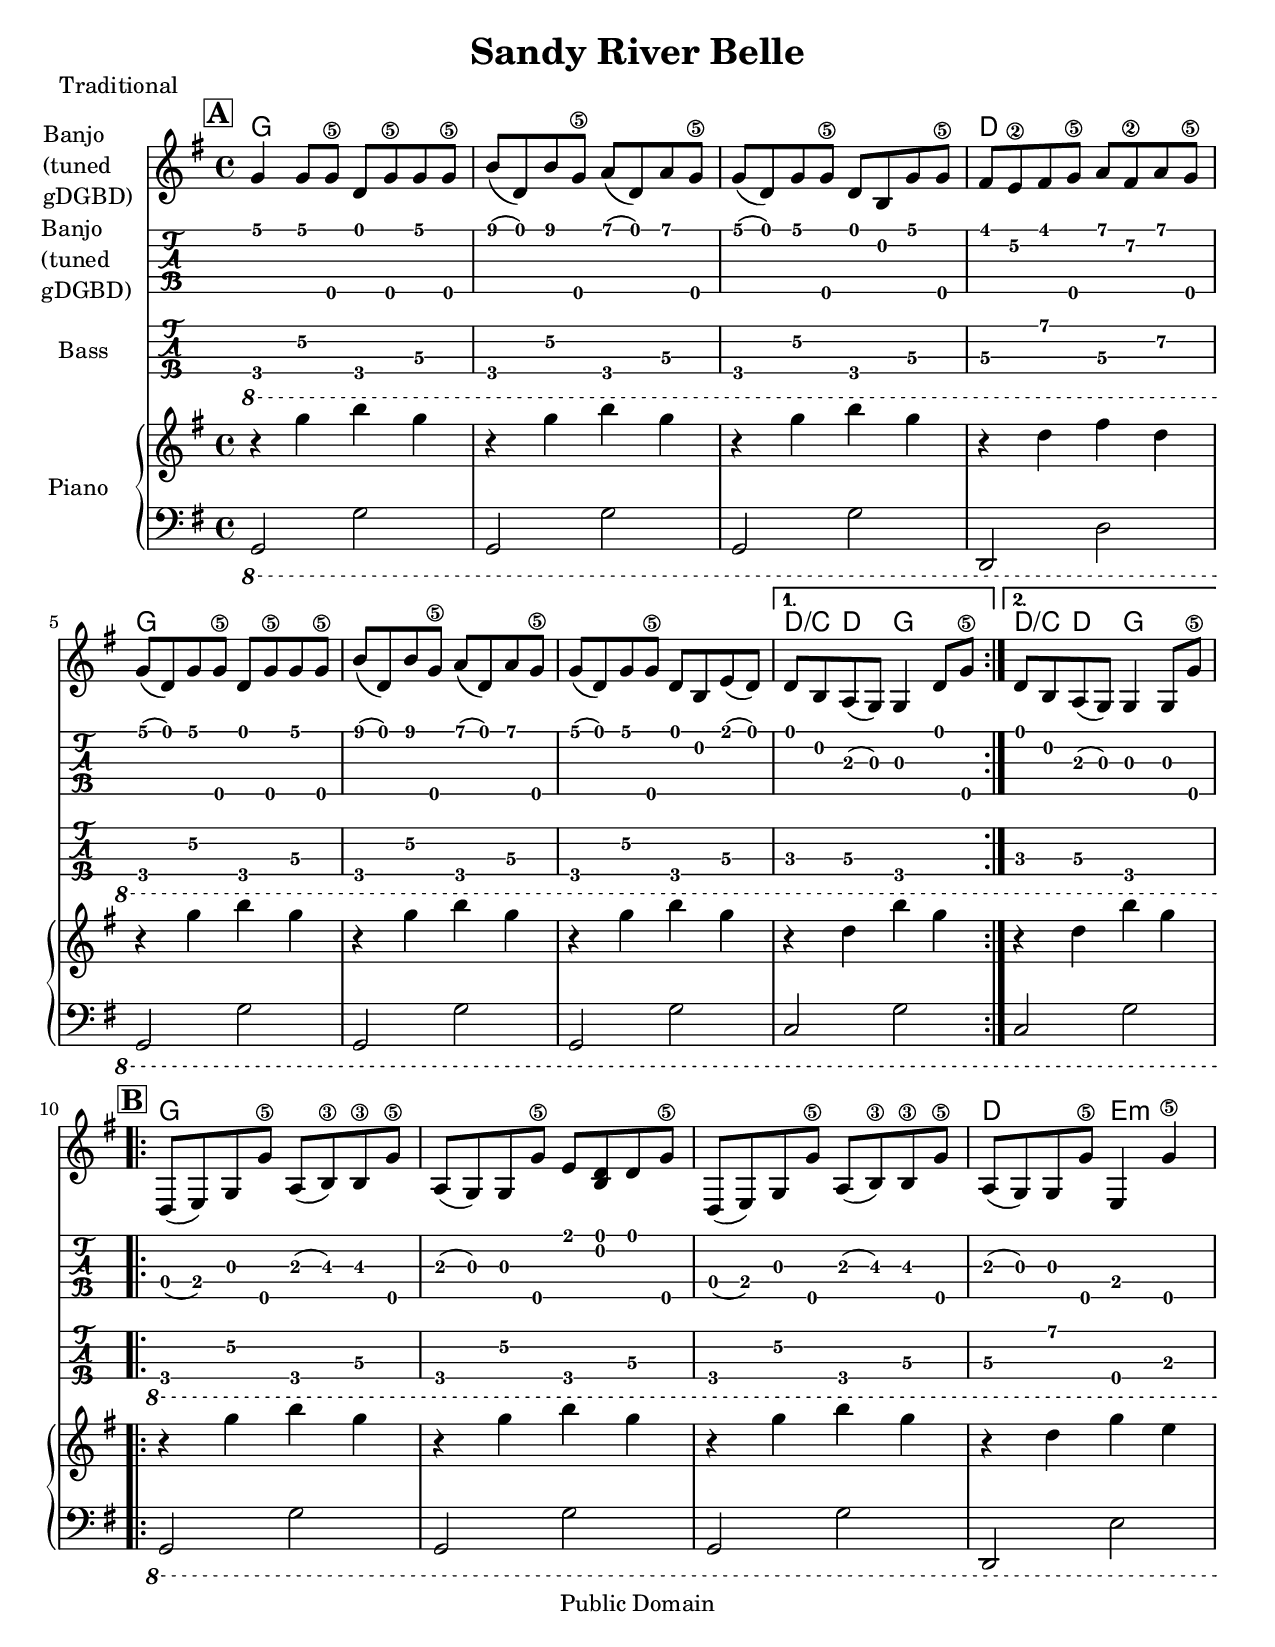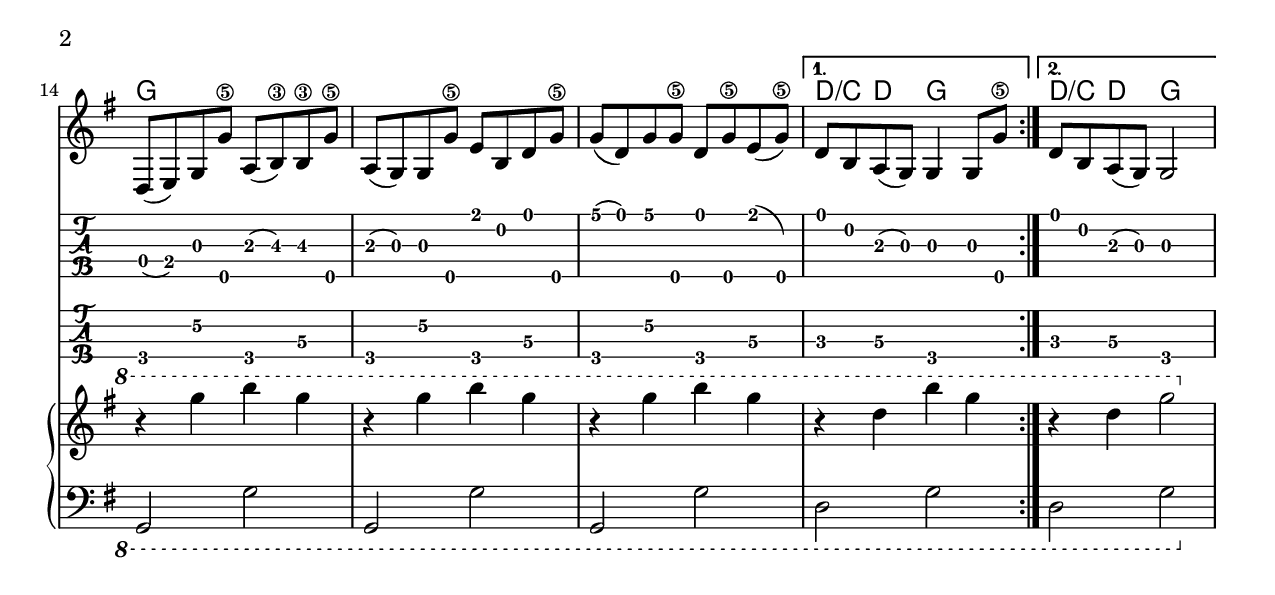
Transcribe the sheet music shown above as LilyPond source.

\version "2.6.3"
\header {
  title = "Sandy River Belle"
  piece = "Traditional"
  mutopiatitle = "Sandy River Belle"
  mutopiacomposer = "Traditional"
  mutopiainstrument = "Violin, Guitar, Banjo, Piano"
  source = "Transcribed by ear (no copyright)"
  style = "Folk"
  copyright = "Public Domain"
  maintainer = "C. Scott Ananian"
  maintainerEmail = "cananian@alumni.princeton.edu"
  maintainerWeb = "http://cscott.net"
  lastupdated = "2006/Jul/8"
  meter = 129
}
#(set-default-paper-size "letter")

banjo = \relative c'
{
  \set Staff.instrument = \markup{ \column{ "Banjo" "(tuned" "gDGBD)" } }
  \set Staff.midiInstrument = "banjo"
  \key g \major

  \repeat volta 2 {
    g'4 g8 g\5 d g\5 g g\5
    b8( d,) b' g\5 a( d,) a' g\5
    g8( d) g g\5 d b g' g\5
    fis8 e\2 fis g\5 a fis\2 a g\5
    g8( d) g g\5 d g\5 g g\5
    b8( d,) b' g\5 a( d,) a' g\5
    g8( d) g g\5 d b e( d)
  }
  \alternative {
    { d8 b a( g) g4 d'8 g\5 }
    { d8 b a( g) g4 g8 g'\5 }
  }
  \break

% Part 2

  \repeat volta 2 {
    d,8( e) g g'\5 a,( b\3) b\3 g'\5
    a,8( g) g g'\5 e <d b> d g\5
    d,8( e) g g'\5 a,( b\3) b\3 g'\5
    a,8( g) g g'\5 e,4 g'\5
    d,8( e) g g'\5 a,( b\3) b\3 g'\5
    a,8( g) g g'\5 e b d g\5
    g8( d) g g\5 d g\5 e( g\5)
  }
  \alternative {
    { | d8 b a( g) g4 g8 g'\5 | }
    { | d8 b a( g) g2 | }
  }
}

harmonies = \chordmode {
   \set Staff.midiInstrument = "pizzicato strings"
   \set Score.markFormatter = #format-mark-box-letters
   \repeat volta 2 {
   \mark\default
   g4 g g g
   g4 g g g
   g4 g g g
   d4 d d d
   g4 g g g
   g4 g g g
   g4 g g g
  }
  \alternative {
   { d4/+c d g g }
   { d4/+c d g g }
  }
  \break

% Part 2
  \repeat volta 2 {
  \mark\default
  g4 g g g
  g4 g g g
  g4 g g g
  d4 d e:m e:m
  g4 g g g
  g4 g g g
  g4 g g g
  }
  \alternative {
   { d4/+c d g g }
   { d4/+c d g2 }
  }
}

pianotop = \relative c'''
{
  \key g \major
  #(set-octavation 1)

  \repeat volta 2 {
    r4 g' b g
    r4 g b g
    r4 g b g
    r4 d fis d

    r4 g b g
    r4 g b g
    r4 g b g
  }
  \alternative {
    { r4 d b' g }
    { r4 d b' g }
  }
  \break

% Part 2
  \repeat volta 2 {
    r4 g b g
    r4 g b g
    r4 g b g
    r4 d g e

    r4 g b g
    r4 g b g
    r4 g b g
  }
  \alternative {
    { r4 d b' g }
    { r4 d g2 }
  }
}

pianobot = \relative c,,
{
  \key g \major
  #(set-octavation -1)

  \repeat volta 2 {
   g'2 g' g, g' g, g'
   d,2 d'
   g,2 g' g, g' g, g'
  }
  \alternative {
   { c,2 g' }
   { c,2 g' }
  }
  \break

% Part 2
  \repeat volta 2 {
   g,2 g' g, g' g, g'
   d,2 e'
   g,2 g' g, g' g, g'
  }
  \alternative {
   { d2 g }
   { d2 g }
  }
}

bass = \transpose c c,,
{
  \set Staff.instrument = "Bass "
  \set Staff.midiInstrument = "acoustic bass"
%  \key g \major

  \repeat volta 2 {
    g4 g'\2 g d'\3
    g4 g'\2 g d'\3
    g4 g'\2 g d'\3
    d'4\3 d'' d'\3 a'\2

    g4 g'\2 g d'\3
    g4 g'\2 g d'\3
    g4 g'\2 g d'\3
   }
   \alternative {
    { c'4\3 d'\3 g2 }
    { c'4\3 d'\3 g2 }
   }
   \break

 % Part 2
   \repeat volta 2 {
    g4 g'\2 g d'\3
    g4 g'\2 g d'\3
    g4 g'\2 g d'\3
    d'4\3 d'' e b

    g4 g'\2 g d'\3
    g4 g'\2 g d'\3
    g4 g'\2 g d'\3
   }
   \alternative {
    { c'4\3 d'\3 g2 }
    { c'4\3 d'\3 g2 }
   }
}

\score {
   <<
      \context ChordNames {
         \set chordChanges = ##t
         \harmonies
      }
   \context Staff = one \banjo %\melody
   \context TabStaff=one <<
     \set TabStaff.stringTunings = #'(2 -1 -5 -10 7)
% G tuning: 2 -1 -5 -10 7 (gDGBD)  banjo-open-g-tuning
% Old G:    4 2 -5 -10 7 (gDGDE)
% Double-C: 2 0 -5 -12 7
% capo'd:   4 2 -3 -10 9  (aDADE)
% D tuning: 2 -3 -6 -10 9 banjo-open-d-tuning
     \banjo
   >>
   \new TabStaff <<
     \set TabStaff.stringTunings = #bass-tuning
     \bass
   >>
   \context PianoStaff <<
      #(set-accidental-style 'piano-cautionary)
      \set PianoStaff.instrument = \markup { "Piano" \hspace #2.0 }
     \context Staff = upper << \time 4/4 \pianotop >>
     \context Staff = lower << \clef bass \pianobot >>
   >>
   >>

   \layout{ }
}

\score {
  \unfoldRepeats
  \context PianoStaff <<
    \context Staff=upper << r4\pianotop >>
    \context Staff=lower << r4\f\pianobot >>
    \context Staff=chords <<r4\p\harmonies >>
%    \context Staff=melody << r4\melody >>
    \context Staff=banjo << r4\banjo >>
    \context Staff=bass << r4\bass >>
  >>
  \midi {
    \tempo 4=129
  }
}
